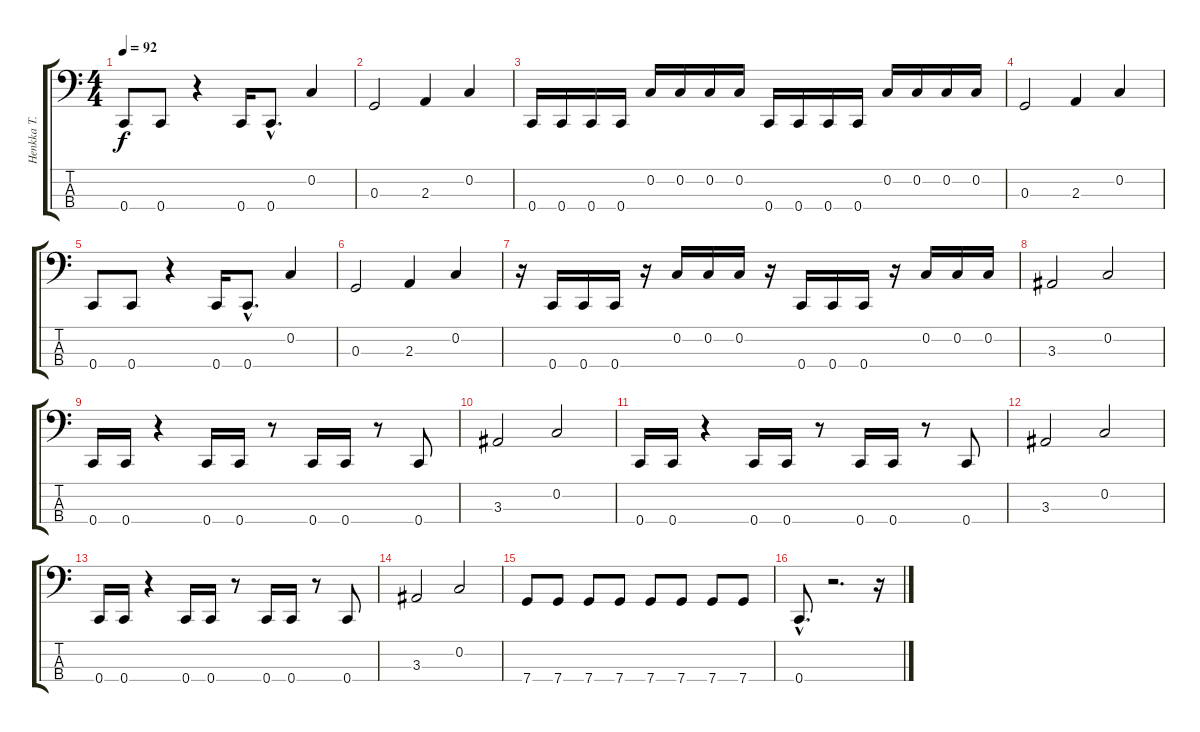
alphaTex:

\track ("Henkka T. Blacksmith" "Henkka T. ") {instrument electricbasspick}
\staff {score tabs}
\tuning (F2 C2 G1 C1) {hide}
\ts (4 4)
\tempo 92
\clef f4
\ks c
0.4.8{dy f} 0.4.8 r.4 0.4.16 0.4{hac}.8{d} 0.2.4 |
0.3.2 2.3.4 0.2.4 |
0.4.16 0.4.16 0.4.16 0.4.16 0.2.16 0.2.16 0.2.16 0.2.16 0.4.16 0.4.16 0.4.16 0.4.16 0.2.16 0.2.16 0.2.16 0.2.16 |
0.3.2 2.3.4 0.2.4 |
0.4.8 0.4.8 r.4 0.4.16 0.4{hac}.8{d} 0.2.4 |
0.3.2 2.3.4 0.2.4 |
r.16 0.4.16 0.4.16 0.4.16 r.16 0.2.16 0.2.16 0.2.16 r.16 0.4.16 0.4.16 0.4.16 r.16 0.2.16 0.2.16 0.2.16 |
3.3.2 0.2.2 |
0.4.16 0.4.16 r.4 0.4.16 0.4.16 r.8 0.4.16 0.4.16 r.8 0.4.8 |
3.3.2 0.2.2 |
0.4.16 0.4.16 r.4 0.4.16 0.4.16 r.8 0.4.16 0.4.16 r.8 0.4.8 |
3.3.2 0.2.2 |
0.4.16 0.4.16 r.4 0.4.16 0.4.16 r.8 0.4.16 0.4.16 r.8 0.4.8 |
3.3.2 0.2.2 |
7.4.8 7.4.8 7.4.8 7.4.8 7.4.8 7.4.8 7.4.8 7.4.8 |
0.4{hac}.8{d} r.2{d} r.16
